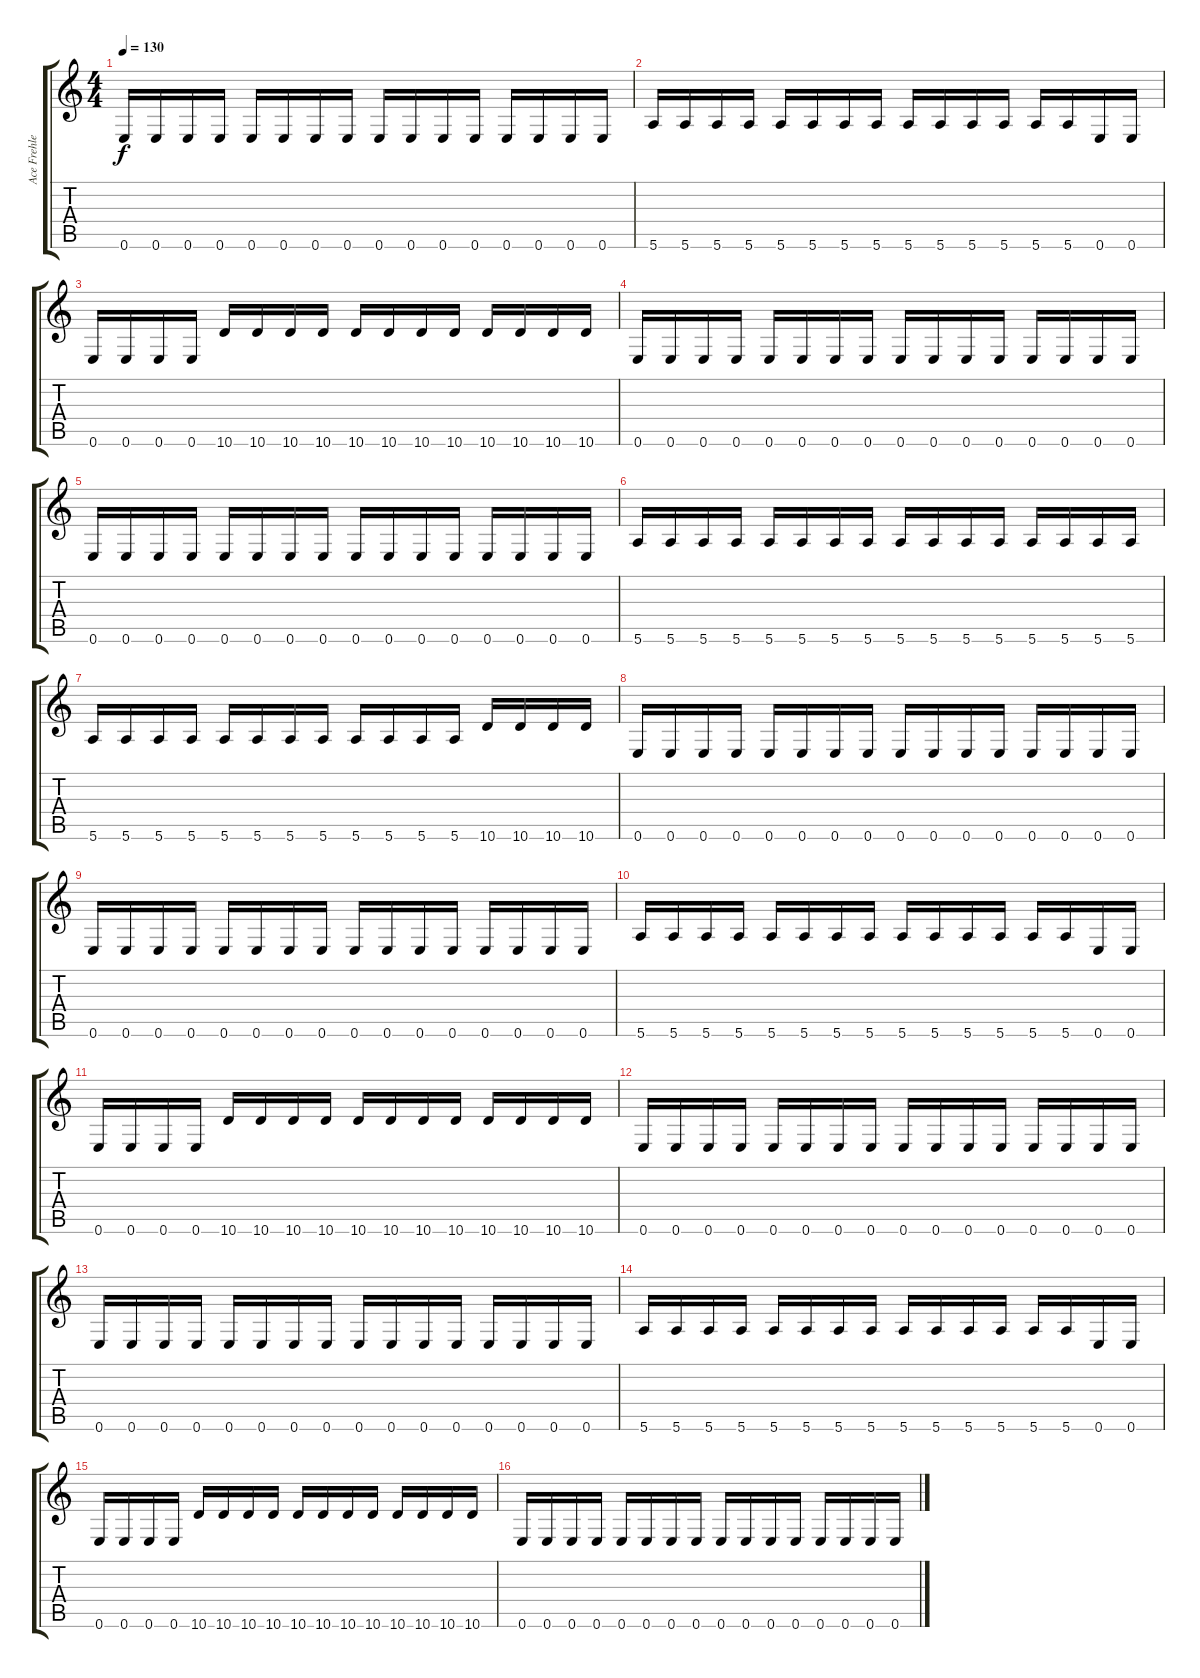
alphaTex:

\track ("Ace Frehley" "Ace Frehle") {instrument electricguitarmuted}
\staff {score tabs}
\tuning (E4 B3 G3 D3 A2 E2) {hide}
\ts (4 4)
\tempo 130
\clef g2
\ks c
0.6.16{dy f} 0.6.16 0.6.16 0.6.16 0.6.16 0.6.16 0.6.16 0.6.16 0.6.16 0.6.16 0.6.16 0.6.16 0.6.16 0.6.16 0.6.16 0.6.16 |
5.6.16 5.6.16 5.6.16 5.6.16 5.6.16 5.6.16 5.6.16 5.6.16 5.6.16 5.6.16 5.6.16 5.6.16 5.6.16 5.6.16 0.6.16 0.6.16 |
0.6.16 0.6.16 0.6.16 0.6.16 10.6.16 10.6.16 10.6.16 10.6.16 10.6.16 10.6.16 10.6.16 10.6.16 10.6.16 10.6.16 10.6.16 10.6.16 |
0.6.16 0.6.16 0.6.16 0.6.16 0.6.16 0.6.16 0.6.16 0.6.16 0.6.16 0.6.16 0.6.16 0.6.16 0.6.16 0.6.16 0.6.16 0.6.16 |
0.6.16 0.6.16 0.6.16 0.6.16 0.6.16 0.6.16 0.6.16 0.6.16 0.6.16 0.6.16 0.6.16 0.6.16 0.6.16 0.6.16 0.6.16 0.6.16 |
5.6.16 5.6.16 5.6.16 5.6.16 5.6.16 5.6.16 5.6.16 5.6.16 5.6.16 5.6.16 5.6.16 5.6.16 5.6.16 5.6.16 5.6.16 5.6.16 |
5.6.16 5.6.16 5.6.16 5.6.16 5.6.16 5.6.16 5.6.16 5.6.16 5.6.16 5.6.16 5.6.16 5.6.16 10.6.16 10.6.16 10.6.16 10.6.16 |
0.6.16 0.6.16 0.6.16 0.6.16 0.6.16 0.6.16 0.6.16 0.6.16 0.6.16 0.6.16 0.6.16 0.6.16 0.6.16 0.6.16 0.6.16 0.6.16 |
0.6.16 0.6.16 0.6.16 0.6.16 0.6.16 0.6.16 0.6.16 0.6.16 0.6.16 0.6.16 0.6.16 0.6.16 0.6.16 0.6.16 0.6.16 0.6.16 |
5.6.16 5.6.16 5.6.16 5.6.16 5.6.16 5.6.16 5.6.16 5.6.16 5.6.16 5.6.16 5.6.16 5.6.16 5.6.16 5.6.16 0.6.16 0.6.16 |
0.6.16 0.6.16 0.6.16 0.6.16 10.6.16 10.6.16 10.6.16 10.6.16 10.6.16 10.6.16 10.6.16 10.6.16 10.6.16 10.6.16 10.6.16 10.6.16 |
0.6.16 0.6.16 0.6.16 0.6.16 0.6.16 0.6.16 0.6.16 0.6.16 0.6.16 0.6.16 0.6.16 0.6.16 0.6.16 0.6.16 0.6.16 0.6.16 |
0.6.16 0.6.16 0.6.16 0.6.16 0.6.16 0.6.16 0.6.16 0.6.16 0.6.16 0.6.16 0.6.16 0.6.16 0.6.16 0.6.16 0.6.16 0.6.16 |
5.6.16 5.6.16 5.6.16 5.6.16 5.6.16 5.6.16 5.6.16 5.6.16 5.6.16 5.6.16 5.6.16 5.6.16 5.6.16 5.6.16 0.6.16 0.6.16 |
0.6.16 0.6.16 0.6.16 0.6.16 10.6.16 10.6.16 10.6.16 10.6.16 10.6.16 10.6.16 10.6.16 10.6.16 10.6.16 10.6.16 10.6.16 10.6.16 |
0.6.16 0.6.16 0.6.16 0.6.16 0.6.16 0.6.16 0.6.16 0.6.16 0.6.16 0.6.16 0.6.16 0.6.16 0.6.16 0.6.16 0.6.16 0.6.16
